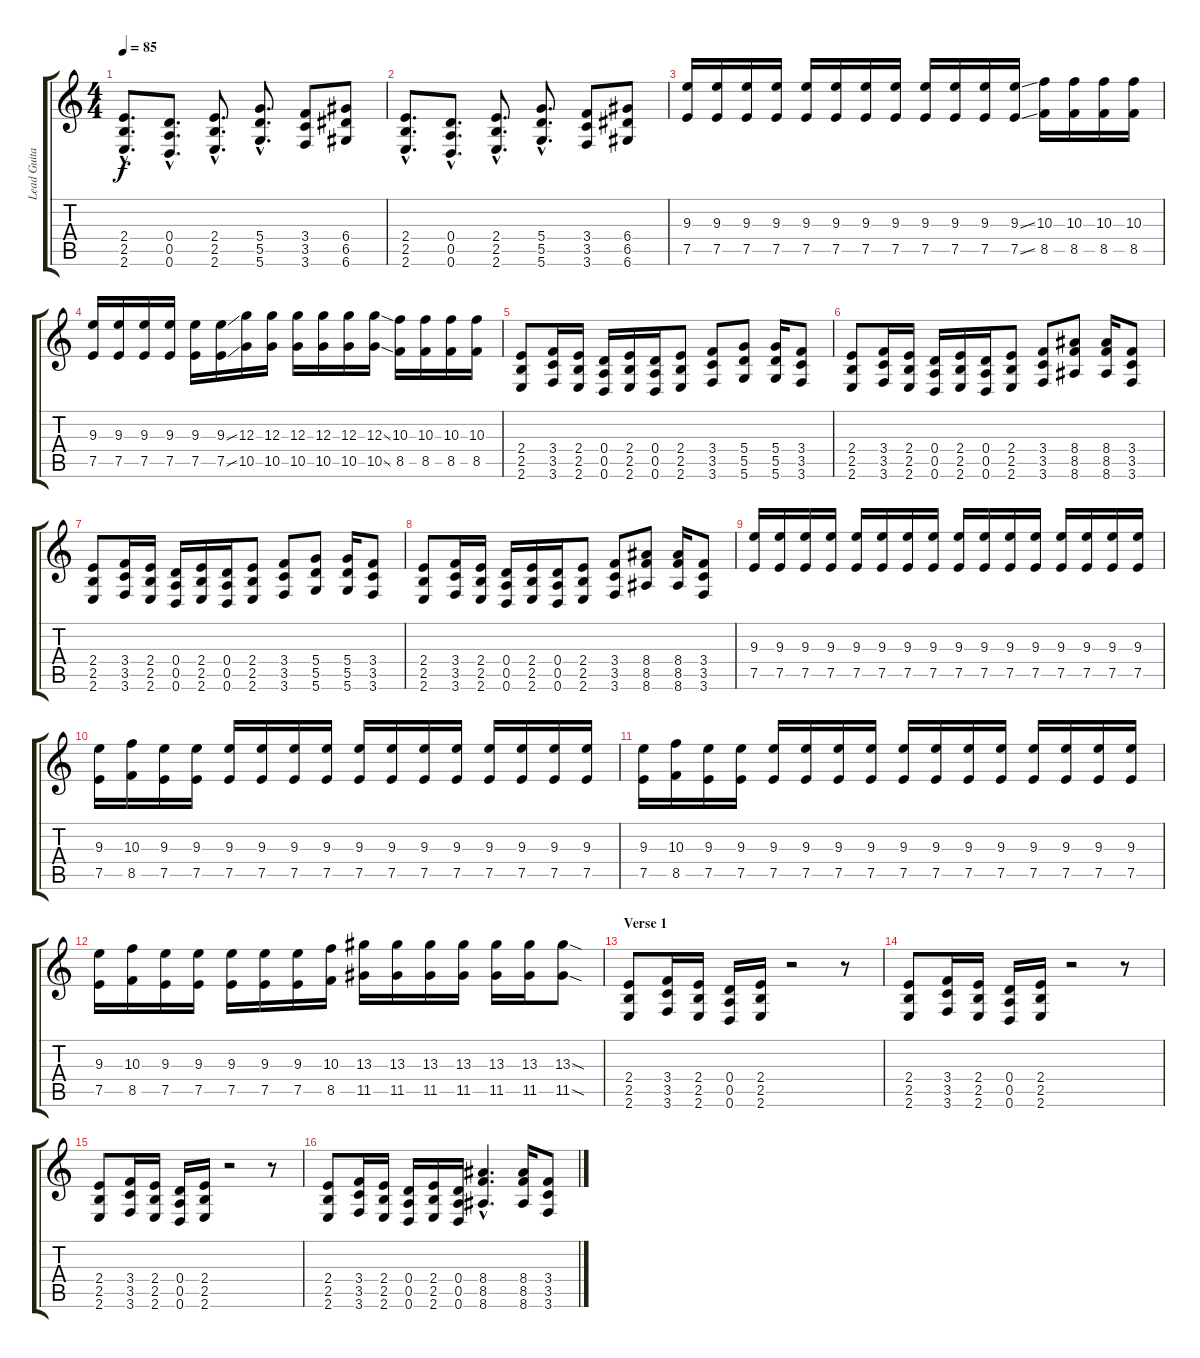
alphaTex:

\track ("Lead Guitar" "Lead Guita") {instrument overdrivenguitar}
\staff {score tabs}
\tuning (E4 B3 G3 D3 A2 D2) {hide}
\ts (4 4)
\tempo 85
\clef g2
\ks c
(2.4{hac} 2.5{hac} 2.6{hac}).8{d dy f instrument overdrivenguitar} (0.4{hac} 0.5{hac} 0.6{hac}).8{d} (2.4{hac} 2.5{hac} 2.6{hac}).8{d} (5.4{hac} 5.5{hac} 5.6{hac}).8{d} (3.4 3.5 3.6).8 (6.4 6.5 6.6).8 |
(2.4{hac} 2.5{hac} 2.6{hac}).8{d} (0.4{hac} 0.5{hac} 0.6{hac}).8{d} (2.4{hac} 2.5{hac} 2.6{hac}).8{d} (5.4{hac} 5.5{hac} 5.6{hac}).8{d} (3.4 3.5 3.6).8 (6.4 6.5 6.6).8 |
(9.3 7.5).16 (9.3 7.5).16 (9.3 7.5).16 (9.3 7.5).16 (9.3 7.5).16 (9.3 7.5).16 (9.3 7.5).16 (9.3 7.5).16 (9.3 7.5).16 (9.3 7.5).16 (9.3 7.5).16 (9.3{ss} 7.5{ss}).16 (10.3 8.5).16 (10.3 8.5).16 (10.3 8.5).16 (10.3 8.5).16 |
(9.3 7.5).16 (9.3 7.5).16 (9.3 7.5).16 (9.3 7.5).16 (9.3 7.5).16 (9.3{ss} 7.5{ss}).16 (12.3 10.5).16 (12.3 10.5).16 (12.3 10.5).16 (12.3 10.5).16 (12.3 10.5).16 (12.3{ss} 10.5{ss}).16 (10.3 8.5).16 (10.3 8.5).16 (10.3 8.5).16 (10.3 8.5).16 |
(2.4 2.5 2.6).8 (3.4 3.5 3.6).16 (2.4 2.5 2.6).16 (0.4 0.5 0.6).16 (2.4 2.5 2.6).16 (0.4 0.5 0.6).16 (2.4 2.5 2.6).8 (3.4 3.5 3.6).8 (5.4 5.5 5.6).8 (5.4 5.5 5.6).16 (3.4 3.5 3.6).8 |
(2.4 2.5 2.6).8 (3.4 3.5 3.6).16 (2.4 2.5 2.6).16 (0.4 0.5 0.6).16 (2.4 2.5 2.6).16 (0.4 0.5 0.6).16 (2.4 2.5 2.6).8 (3.4 3.5 3.6).8 (8.4 8.5 8.6).8 (8.4 8.5 8.6).16 (3.4 3.5 3.6).8 |
(2.4 2.5 2.6).8 (3.4 3.5 3.6).16 (2.4 2.5 2.6).16 (0.4 0.5 0.6).16 (2.4 2.5 2.6).16 (0.4 0.5 0.6).16 (2.4 2.5 2.6).8 (3.4 3.5 3.6).8 (5.4 5.5 5.6).8 (5.4 5.5 5.6).16 (3.4 3.5 3.6).8 |
(2.4 2.5 2.6).8 (3.4 3.5 3.6).16 (2.4 2.5 2.6).16 (0.4 0.5 0.6).16 (2.4 2.5 2.6).16 (0.4 0.5 0.6).16 (2.4 2.5 2.6).8 (3.4 3.5 3.6).8 (8.4 8.5 8.6).8 (8.4 8.5 8.6).16 (3.4 3.5 3.6).8 |
(9.3 7.5).16 (9.3 7.5).16 (9.3 7.5).16 (9.3 7.5).16 (9.3 7.5).16 (9.3 7.5).16 (9.3 7.5).16 (9.3 7.5).16 (9.3 7.5).16 (9.3 7.5).16 (9.3 7.5).16 (9.3 7.5).16 (9.3 7.5).16 (9.3 7.5).16 (9.3 7.5).16 (9.3 7.5).16 |
(9.3 7.5).16 (10.3 8.5).16 (9.3 7.5).16 (9.3 7.5).16 (9.3 7.5).16 (9.3 7.5).16 (9.3 7.5).16 (9.3 7.5).16 (9.3 7.5).16 (9.3 7.5).16 (9.3 7.5).16 (9.3 7.5).16 (9.3 7.5).16 (9.3 7.5).16 (9.3 7.5).16 (9.3 7.5).16 |
(9.3 7.5).16 (10.3 8.5).16 (9.3 7.5).16 (9.3 7.5).16 (9.3 7.5).16 (9.3 7.5).16 (9.3 7.5).16 (9.3 7.5).16 (9.3 7.5).16 (9.3 7.5).16 (9.3 7.5).16 (9.3 7.5).16 (9.3 7.5).16 (9.3 7.5).16 (9.3 7.5).16 (9.3 7.5).16 |
(9.3 7.5).16 (10.3 8.5).16 (9.3 7.5).16 (9.3 7.5).16 (9.3 7.5).16 (9.3 7.5).16 (9.3 7.5).16 (10.3 8.5).16 (13.3 11.5).16 (13.3 11.5).16 (13.3 11.5).16 (13.3 11.5).16 (13.3 11.5).16 (13.3 11.5).16 (13.3{sod} 11.5{sod}).8 |
\section ("" "Verse 1")
(2.4 2.5 2.6).8 (3.4 3.5 3.6).16 (2.4 2.5 2.6).16 (0.4 0.5 0.6).16 (2.4 2.5 2.6).16 r.2 r.8 |
(2.4 2.5 2.6).8 (3.4 3.5 3.6).16 (2.4 2.5 2.6).16 (0.4 0.5 0.6).16 (2.4 2.5 2.6).16 r.2 r.8 |
(2.4 2.5 2.6).8 (3.4 3.5 3.6).16 (2.4 2.5 2.6).16 (0.4 0.5 0.6).16 (2.4 2.5 2.6).16 r.2 r.8 |
(2.4 2.5 2.6).8 (3.4 3.5 3.6).16 (2.4 2.5 2.6).16 (0.4 0.5 0.6).16 (2.4 2.5 2.6).16 (0.4 0.5 0.6).16 (8.4{hac} 8.5{hac} 8.6{hac}).4{d} (8.4 8.5 8.6).16 (3.4 3.5 3.6).8
